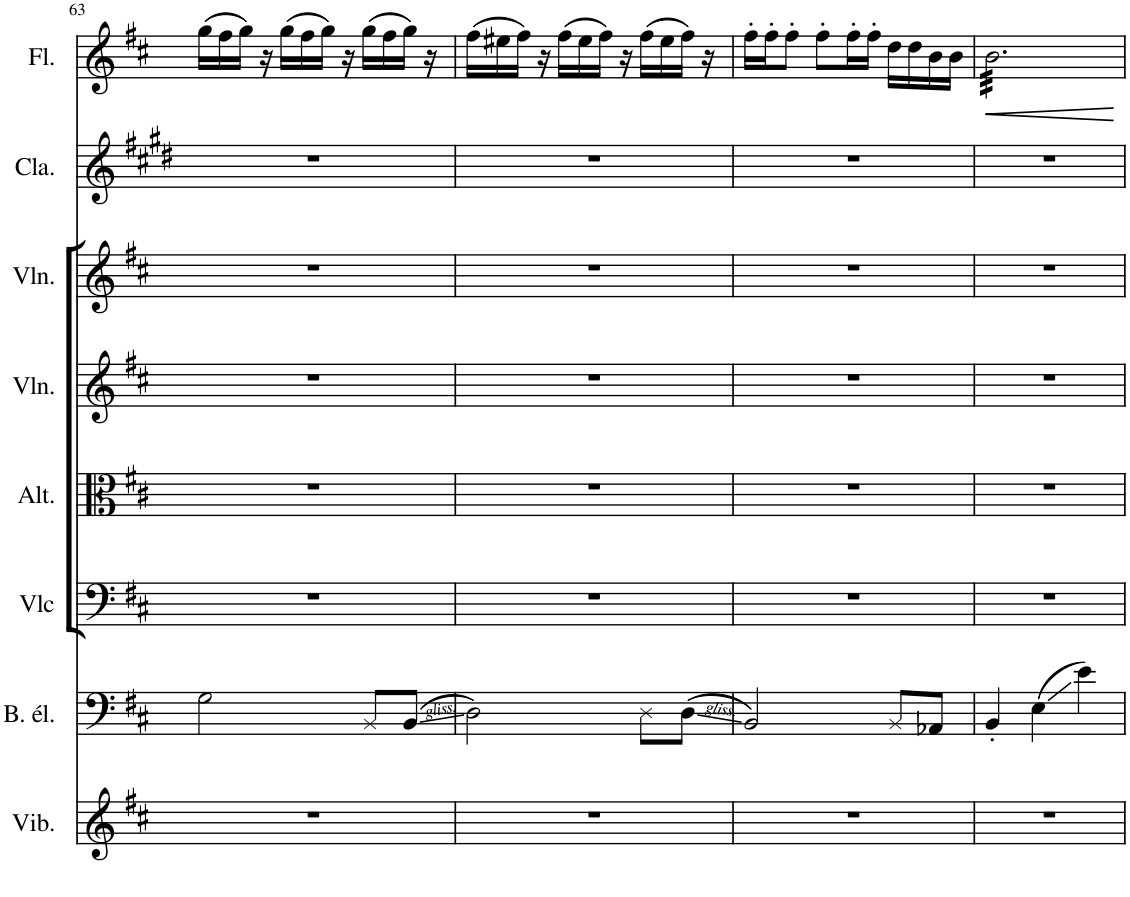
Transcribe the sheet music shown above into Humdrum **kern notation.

**kern	**kern	**kern	**kern	**kern	**kern	**kern	**kern	**dynam
*part8	*part7	*part6	*part5	*part4	*part3	*part2	*part1	*part1
*staff8	*staff7	*staff6	*staff5	*staff4	*staff3	*staff2	*staff1	*staff1
*I"Vibraphone	*I"Basse électrique	*I"Violoncelle	*I"Alto	*I"Violon	*I"Violon	*I"Clarinette	*I"Flûte	*
*I'Vib.	*I'B. él.	*I'Vlc	*I'Alt.	*I'Vln.	*I'Vln.	*I'Cla.	*I'Fl.	*
!!LO:PB:g=z
*clefG2	*clefF4	*clefF4	*clefC3	*clefG2	*clefG2	*clefG2	*clefG2	*
*	*Trd7c12	*	*	*	*	*Trd1c2	*	*
*k[f#c#]	*k[f#c#]	*k[f#c#]	*k[f#c#]	*k[f#c#]	*k[f#c#]	*k[f#c#g#d#]	*k[f#c#]	*
*M3/4	*M3/4	*M3/4	*M3/4	*M3/4	*M3/4	*M3/4	*M3/4	*
=63	=63	=63	=63	=63	=63	=63	=63	=63
2.r	2G\	2.r	2.r	2.r	2.r	2.r	(16gg\LL	.
.	.	.	.	.	.	.	16ff#\	.
.	.	.	.	.	.	.	16gg\JJ)	.
.	.	.	.	.	.	.	16r	.
.	.	.	.	.	.	.	(16gg\LL	.
.	.	.	.	.	.	.	16ff#\	.
.	.	.	.	.	.	.	16gg\JJ)	.
.	.	.	.	.	.	.	16r	.
.	8BB/L	.	.	.	.	.	(16gg\LL	.
.	.	.	.	.	.	.	16ff#\	.
.	(8BB/J	.	.	.	.	.	16gg\JJ)	.
.	.	.	.	.	.	.	16r	.
=64	=64	=64	=64	=64	=64	=64	=64	=64
2.r	2D\)	2.r	2.r	2.r	2.r	2.r	(16ff#\LL	.
.	.	.	.	.	.	.	16ee#X\	.
.	.	.	.	.	.	.	16ff#\JJ)	.
.	.	.	.	.	.	.	16r	.
.	.	.	.	.	.	.	(16ff#\LL	.
.	.	.	.	.	.	.	16ee#\	.
.	.	.	.	.	.	.	16ff#\JJ)	.
.	.	.	.	.	.	.	16r	.
.	8D\L	.	.	.	.	.	(16ff#\LL	.
.	.	.	.	.	.	.	16ee#\	.
.	(8D\J	.	.	.	.	.	16ff#\JJ)	.
.	.	.	.	.	.	.	16r	.
=65	=65	=65	=65	=65	=65	=65	=65	=65
2.r	2BB/)	2.r	2.r	2.r	2.r	2.r	16ff#'\LL	.
.	.	.	.	.	.	.	16ff#'\J	.
.	.	.	.	.	.	.	8ff#'\J	.
.	.	.	.	.	.	.	8ff#'\L	.
.	.	.	.	.	.	.	16ff#'\L	.
.	.	.	.	.	.	.	16ff#'\JJ	.
.	8BB/L	.	.	.	.	.	16dd\LL	.
.	.	.	.	.	.	.	16dd\	.
.	8AA-X/J	.	.	.	.	.	16b\	.
.	.	.	.	.	.	.	16b\JJ	.
=66	=66	=66	=66	=66	=66	=66	=66	=66
!	!	!	!	!	!	!	!	!LO:HP:b
*	*	*	*	*	*	*	*tremolo	*
2.r	4BB'/	2.r	2.r	2.r	2.r	2.r	32b\LLL	<
.	.	.	.	.	.	.	32b\	.
.	.	.	.	.	.	.	32b\	.
.	.	.	.	.	.	.	32b\	.
.	.	.	.	.	.	.	32b\	.
.	.	.	.	.	.	.	32b\	.
.	.	.	.	.	.	.	32b\	.
.	.	.	.	.	.	.	32b\	.
.	(4E\	.	.	.	.	.	32b\	.
.	.	.	.	.	.	.	32b\	.
.	.	.	.	.	.	.	32b\	.
.	.	.	.	.	.	.	32b\	.
.	.	.	.	.	.	.	32b\	.
.	.	.	.	.	.	.	32b\	.
.	.	.	.	.	.	.	32b\	.
.	.	.	.	.	.	.	32b\	.
.	4e\)	.	.	.	.	.	32b\	.
.	.	.	.	.	.	.	32b\	.
.	.	.	.	.	.	.	32b\	.
.	.	.	.	.	.	.	32b\	.
.	.	.	.	.	.	.	32b\	.
.	.	.	.	.	.	.	32b\	.
.	.	.	.	.	.	.	32b\	.
.	.	.	.	.	.	.	32b\JJJ	.
*	*	*	*	*	*	*	*Xtremolo	*
.	.	.	.	.	.	.	.	[
=	=	=	=	=	=	=	=	=
*-	*-	*-	*-	*-	*-	*-	*-	*-
